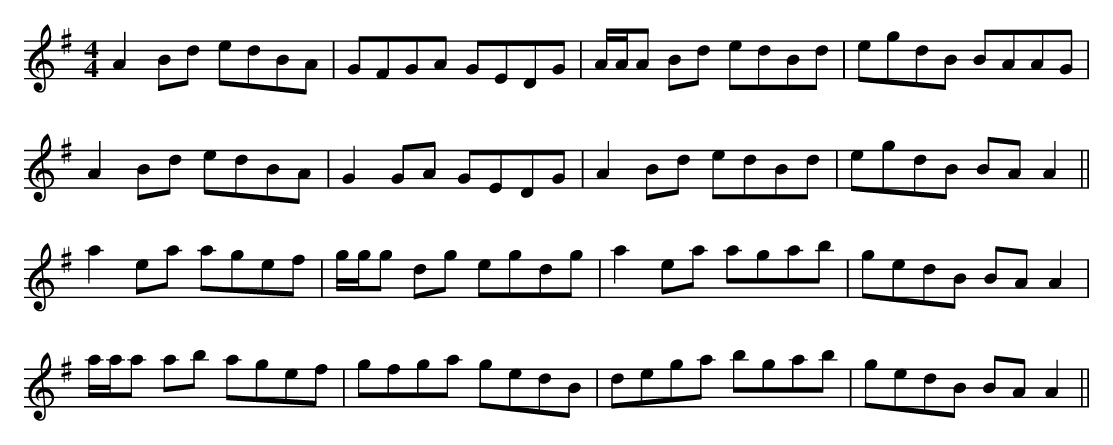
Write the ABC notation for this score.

X:1
M:4/4
K:Ador
A2Bd edBA|GFGA GEDG|A/A/A Bd edBd|egdB BAAG|
A2Bd edBA|G2GA GEDG|A2Bd edBd|egdB BAA2||
a2ea agef|g/g/g dg egdg|a2ea agab|gedB BAA2|
a/a/a ab agef|gfga gedB|dega bgab|gedB BAA2||
